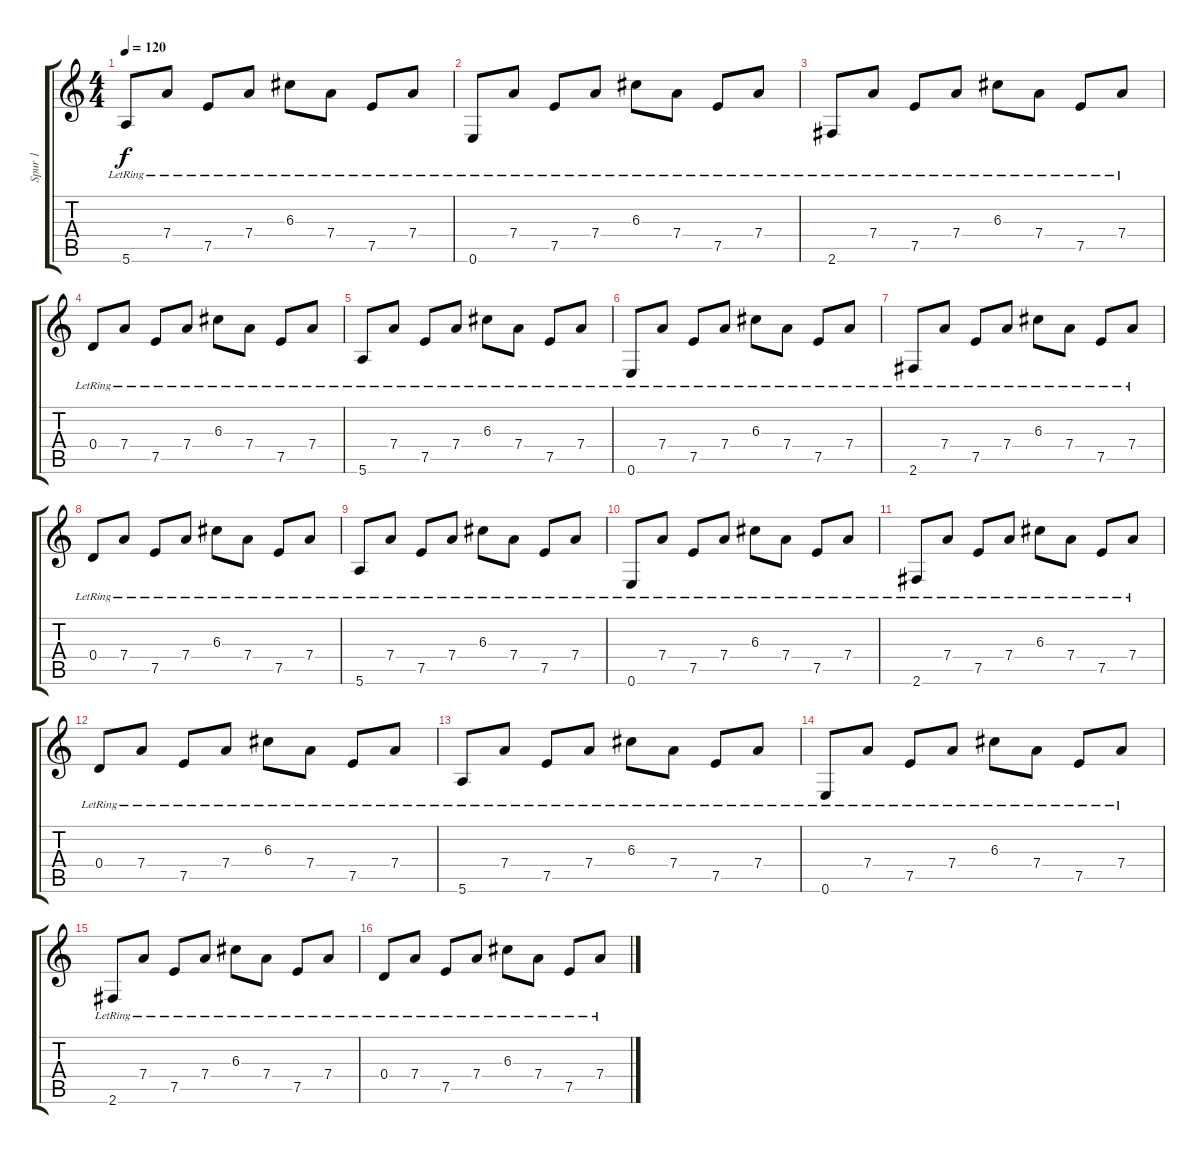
\track ("Spur 1" "Spur 1") {instrument electricguitarclean}
\staff {score tabs}
\tuning (E4 B3 G3 D3 A2 E2) {hide}
\ts (4 4)
\tempo 120
\clef g2
\ks c
5.6{lr}.8{dy f} 7.4{lr}.8 7.5{lr}.8 7.4{lr}.8 6.3{lr}.8 7.4{lr}.8 7.5{lr}.8 7.4{lr}.8 |
0.6{lr}.8 7.4{lr}.8 7.5{lr}.8 7.4{lr}.8 6.3{lr}.8 7.4{lr}.8 7.5{lr}.8 7.4{lr}.8 |
2.6{lr}.8 7.4{lr}.8 7.5{lr}.8 7.4{lr}.8 6.3{lr}.8 7.4{lr}.8 7.5{lr}.8 7.4{lr}.8 |
0.4{lr}.8 7.4{lr}.8 7.5{lr}.8 7.4{lr}.8 6.3{lr}.8 7.4{lr}.8 7.5{lr}.8 7.4{lr}.8 |
5.6{lr}.8 7.4{lr}.8 7.5{lr}.8 7.4{lr}.8 6.3{lr}.8 7.4{lr}.8 7.5{lr}.8 7.4{lr}.8 |
0.6{lr}.8 7.4{lr}.8 7.5{lr}.8 7.4{lr}.8 6.3{lr}.8 7.4{lr}.8 7.5{lr}.8 7.4{lr}.8 |
2.6{lr}.8 7.4{lr}.8 7.5{lr}.8 7.4{lr}.8 6.3{lr}.8 7.4{lr}.8 7.5{lr}.8 7.4{lr}.8 |
0.4{lr}.8 7.4{lr}.8 7.5{lr}.8 7.4{lr}.8 6.3{lr}.8 7.4{lr}.8 7.5{lr}.8 7.4{lr}.8 |
5.6{lr}.8 7.4{lr}.8 7.5{lr}.8 7.4{lr}.8 6.3{lr}.8 7.4{lr}.8 7.5{lr}.8 7.4{lr}.8 |
0.6{lr}.8 7.4{lr}.8 7.5{lr}.8 7.4{lr}.8 6.3{lr}.8 7.4{lr}.8 7.5{lr}.8 7.4{lr}.8 |
2.6{lr}.8 7.4{lr}.8 7.5{lr}.8 7.4{lr}.8 6.3{lr}.8 7.4{lr}.8 7.5{lr}.8 7.4{lr}.8 |
0.4{lr}.8 7.4{lr}.8 7.5{lr}.8 7.4{lr}.8 6.3{lr}.8 7.4{lr}.8 7.5{lr}.8 7.4{lr}.8 |
5.6{lr}.8 7.4{lr}.8 7.5{lr}.8 7.4{lr}.8 6.3{lr}.8 7.4{lr}.8 7.5{lr}.8 7.4{lr}.8 |
0.6{lr}.8 7.4{lr}.8 7.5{lr}.8 7.4{lr}.8 6.3{lr}.8 7.4{lr}.8 7.5{lr}.8 7.4{lr}.8 |
2.6{lr}.8 7.4{lr}.8 7.5{lr}.8 7.4{lr}.8 6.3{lr}.8 7.4{lr}.8 7.5{lr}.8 7.4{lr}.8 |
0.4{lr}.8 7.4{lr}.8 7.5{lr}.8 7.4{lr}.8 6.3{lr}.8 7.4{lr}.8 7.5{lr}.8 7.4{lr}.8
